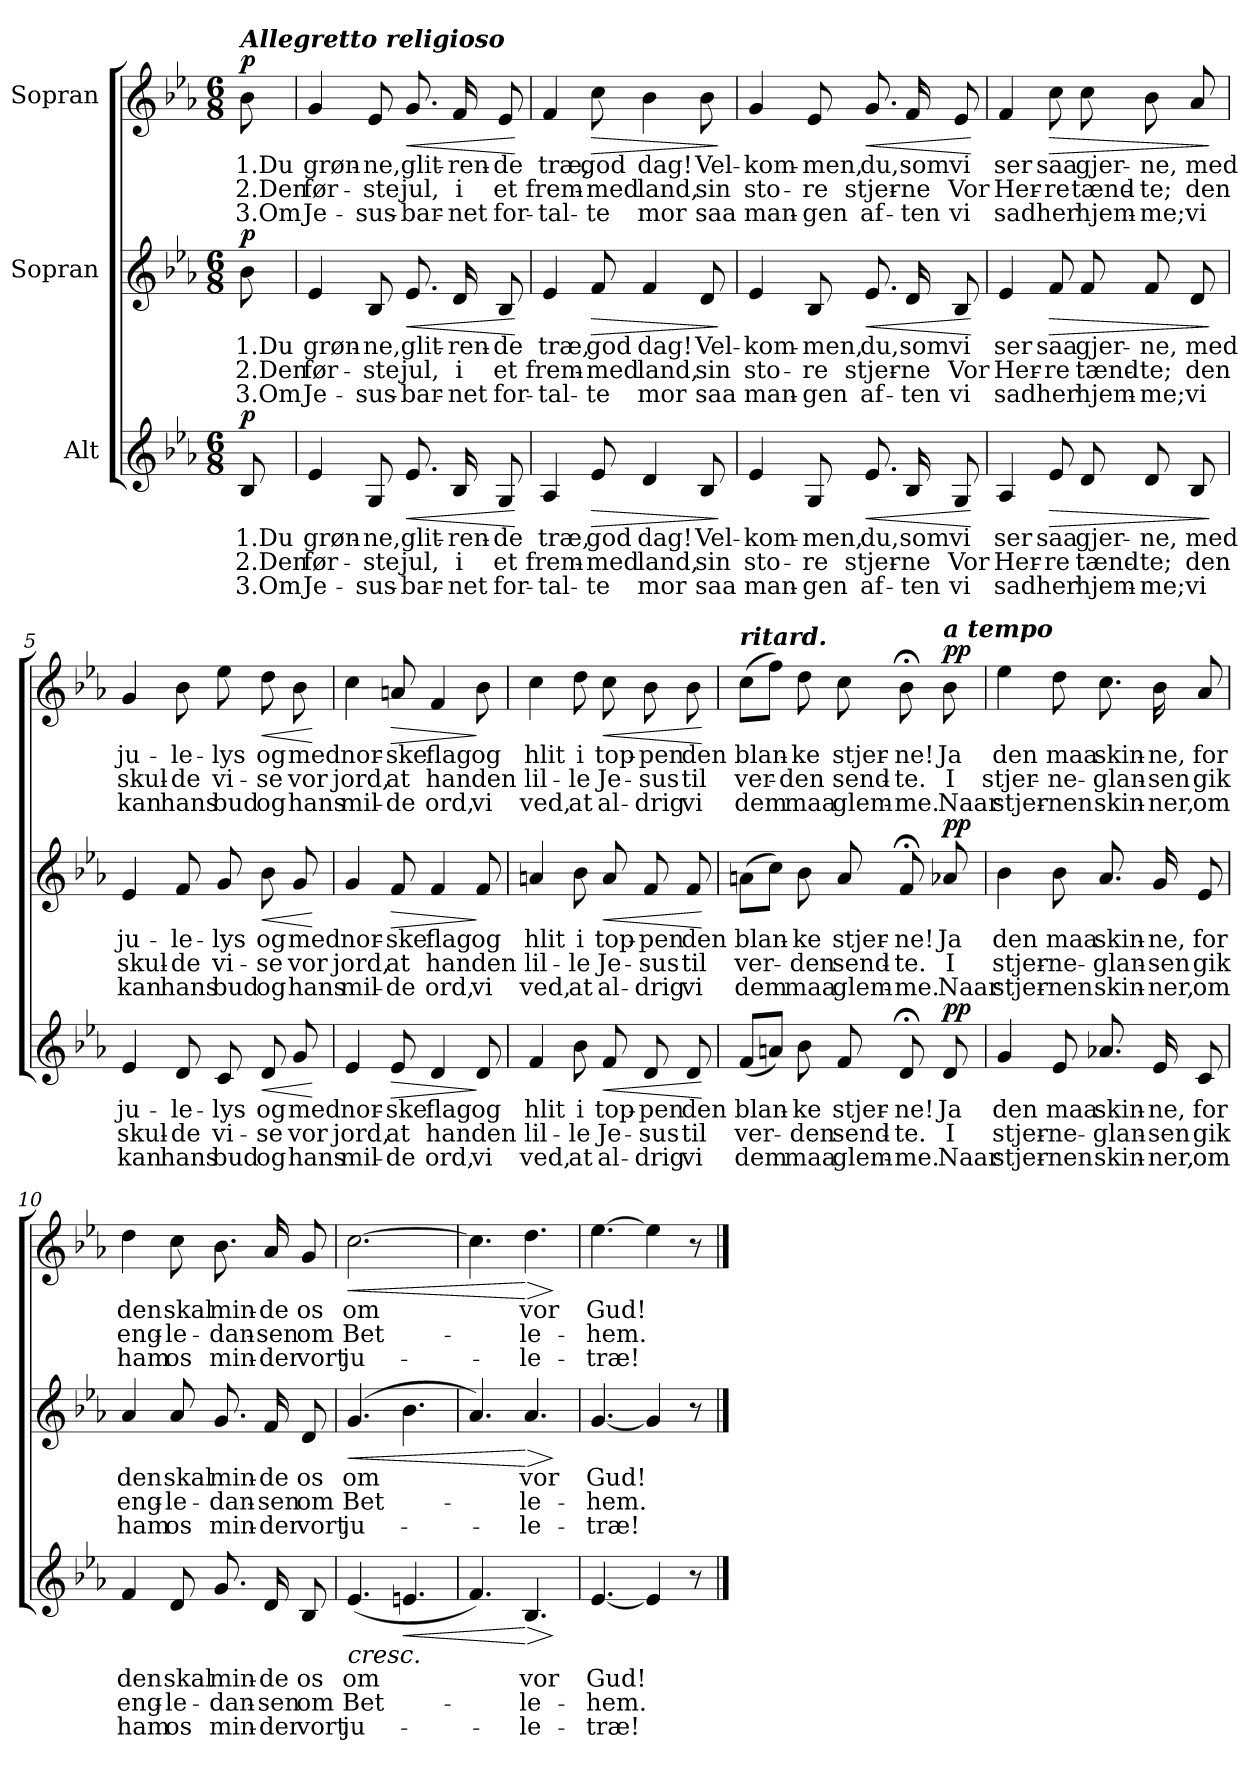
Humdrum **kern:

**kern	**text	**text	**text	**dynam	**kern	**text	**text	**text	**dynam	**kern	**text	**text	**text	**dynam
*part3	*part3	*part3	*part3	*part3	*part2	*part2	*part2	*part2	*part2	*part1	*part1	*part1	*part1	*part1
*staff3	*staff3	*staff3	*staff3	*staff3	*staff2	*staff2	*staff2	*staff2	*staff2	*staff1	*staff1	*staff1	*staff1	*staff1
*I"Alt	*	*	*	*	*I"Sopran	*	*	*	*	*I"Sopran	*	*	*	*
*clefG2	*	*	*	*	*clefG2	*	*	*	*	*clefG2	*	*	*	*
*k[b-e-a-]	*	*	*	*	*k[b-e-a-]	*	*	*	*	*k[b-e-a-]	*	*	*	*
*M6/8	*	*	*	*	*M6/8	*	*	*	*	*M6/8	*	*	*	*
=	=	=	=	=	=	=	=	=	=	=	=	=	=	=
!	!	!	!	!	!	!	!	!	!	!LO:TX:a:Bi:t=Allegretto religioso	!	!	!	!
!	!	!	!	!LO:DY:a	!	!	!	!	!LO:DY:a	!	!	!	!	!LO:DY:a
8B-/	1.Du	2.Den	3.Om	p	8b-\	1.Du	2.Den	3.Om	p	8b-\	1.Du	2.Den	3.Om	p
=1	=1	=1	=1	=1	=1	=1	=1	=1	=1	=1	=1	=1	=1	=1
4e-/	grøn-	før-	Je-	.	4e-/	grøn-	før-	Je-	.	4g/	grøn-	før-	Je-	.
8G/	-ne,	-ste	-sus-	.	8B-/	-ne,	-ste	-sus-	.	8e-/	-ne,	-ste	-sus-	.
!	!	!	!	!LO:HP:b	!	!	!	!	!LO:HP:b	!	!	!	!	!LO:HP:b
8.e-/	glit-	jul,	-bar-	<	8.e-/	glit-	jul,	-bar-	<	8.g/	glit-	jul,	-bar-	<
16B-/	-ren-	i	-net	.	16d/	-ren-	i	-net	.	16f/	-ren-	i	-net	.
8G/	-de	et	for-	.	8B-/	-de	et	for-	.	8e-/	-de	et	for-	.
.	.	.	.	[	.	.	.	.	[	.	.	.	.	[
=2	=2	=2	=2	=2	=2	=2	=2	=2	=2	=2	=2	=2	=2	=2
4A-/	træ,	frem-	-tal-	.	4e-/	træ,	frem-	-tal-	.	4f/	træ,	frem-	-tal-	.
!	!	!	!	!LO:HP:b	!	!	!	!	!LO:HP:b	!	!	!	!	!LO:HP:b
8e-/	god	-med	-te	>	8f/	god	-med	-te	>	8cc\	god	-med	-te	>
4d/	dag!	land,	mor	.	4f/	dag!	land,	mor	.	4b-\	dag!	land,	mor	.
8B-/	Vel-	sin	saa	.	8d/	Vel-	sin	saa	.	8b-\	Vel-	sin	saa	.
.	.	.	.	]	.	.	.	.	]	.	.	.	.	]
=3	=3	=3	=3	=3	=3	=3	=3	=3	=3	=3	=3	=3	=3	=3
4e-/	-kom-	sto-	man-	.	4e-/	-kom-	sto-	man-	.	4g/	-kom-	sto-	man-	.
8G/	-men,	-re	-gen	.	8B-/	-men,	-re	-gen	.	8e-/	-men,	-re	-gen	.
!	!	!	!	!LO:HP:b	!	!	!	!	!LO:HP:b	!	!	!	!	!LO:HP:b
8.e-/	du,	stjer-	af-	<	8.e-/	du,	stjer-	af-	<	8.g/	du,	stjer-	af-	<
16B-/	som	-ne	-ten	.	16d/	som	-ne	-ten	.	16f/	som	-ne	-ten	.
8G/	vi	Vor	vi	.	8B-/	vi	Vor	vi	.	8e-/	vi	Vor	vi	.
.	.	.	.	[	.	.	.	.	[	.	.	.	.	[
!!LO:LB:g=z
=4	=4	=4	=4	=4	=4	=4	=4	=4	=4	=4	=4	=4	=4	=4
4A-/	ser	Her-	sad	.	4e-/	ser	Her-	sad	.	4f/	ser	Her-	sad	.
!	!	!	!	!LO:HP:b	!	!	!	!	!LO:HP:b	!	!	!	!	!LO:HP:b
8e-/	saa	-re	her	>	8f/	saa	-re	her	>	8cc\	saa	-re	her	>
8d/	gjer-	tænd-	hjem-	.	8f/	gjer-	tænd-	hjem-	.	8cc\	gjer-	tænd-	hjem-	.
8d/	-ne,	-te;	-me;	.	8f/	-ne,	-te;	-me;	.	8b-\	-ne,	-te;	-me;	.
8B-/	med	den	vi	.	8d/	med	den	vi	.	8a-/	med	den	vi	.
.	.	.	.	]	.	.	.	.	]	.	.	.	.	]
=5	=5	=5	=5	=5	=5	=5	=5	=5	=5	=5	=5	=5	=5	=5
4e-/	ju-	skul-	kan	.	4e-/	ju-	skul-	kan	.	4g/	ju-	skul-	kan	.
8d/	-le-	-de	hans	.	8f/	-le-	-de	hans	.	8b-\	-le-	-de	hans	.
8c/	-lys	vi-	bud	.	8g/	-lys	vi-	bud	.	8ee-\	-lys	vi-	bud	.
!	!	!	!	!LO:HP:b	!	!	!	!	!LO:HP:b	!	!	!	!	!LO:HP:b
8d/	og	-se	og	<	8b-\	og	-se	og	<	8dd\	og	-se	og	<
8g/	med	vor	hans	.	8g/	med	vor	hans	.	8b-\	med	vor	hans	.
.	.	.	.	[	.	.	.	.	[	.	.	.	.	[
=6	=6	=6	=6	=6	=6	=6	=6	=6	=6	=6	=6	=6	=6	=6
4e-/	nor-	jord,	mil-	.	4g/	nor-	jord,	mil-	.	4cc\	nor-	jord,	mil-	.
!	!	!	!	!LO:HP:b	!	!	!	!	!LO:HP:b	!	!	!	!	!LO:HP:b
8e-/	-ske	at	-de	>	8f/	-ske	at	-de	>	8an/	-ske	at	-de	>
4d/	flag	han	ord,	.	4f/	flag	han	ord,	.	4f/	flag	han	ord,	.
8d/	og	den	vi	]	8f/	og	den	vi	]	8b-\	og	den	vi	]
!!LO:PB:g=z
=7	=7	=7	=7	=7	=7	=7	=7	=7	=7	=7	=7	=7	=7	=7
4f/	hlit	lil-	ved,	.	4an/	hlit	lil-	ved,	.	4cc\	hlit	lil-	ved,	.
8b-\	i	-le	at	.	8b-\	i	-le	at	.	8dd\	i	-le	at	.
!	!	!	!	!LO:HP:b	!	!	!	!	!LO:HP:b	!	!	!	!	!LO:HP:b
8f/	top-	Je-	al-	<	8a/	top-	Je-	al-	<	8cc\	top-	Je-	al-	<
8d/	-pen	-sus	-drig	.	8f/	-pen	-sus	-drig	.	8b-\	-pen	-sus	-drig	.
8d/	den	til	vi	.	8f/	den	til	vi	.	8b-\	den	til	vi	.
.	.	.	.	[	.	.	.	.	[	.	.	.	.	[
=8	=8	=8	=8	=8	=8	=8	=8	=8	=8	=8	=8	=8	=8	=8
!	!	!	!	!	!	!	!	!	!	!LO:TX:a:Bi:t=ritard.	!	!	!	!
(8f/L	blan-	ver-	dem	.	(8an\L	blan-	ver-	dem	.	(8cc\L	blan-	ver-	dem	.
8an/J)	.	.	.	.	8cc\J)	.	.	.	.	8ff\J)	.	.	.	.
8b-\	-ke	-den	maa	.	8b-\	-ke	-den	maa	.	8dd\	-ke	-den	maa	.
8f/	stjer-	send-	glem-	.	8a/	stjer-	send-	glem-	.	8cc\	stjer-	send-	glem-	.
8d;</	-ne!	-te.	-me.	.	8f;</	-ne!	-te.	-me.	.	8b-;<\	-ne!	-te.	-me.	.
!	!	!	!	!	!	!	!	!	!	!LO:TX:a:Bi:t=a tempo	!	!	!	!
!	!	!	!	!LO:DY:a	!	!	!	!	!LO:DY:a	!	!	!	!	!LO:DY:a
8d/	Ja	I	Naar	pp	8a-X/	Ja	I	Naar	pp	8b-\	Ja	I	Naar	pp
=9	=9	=9	=9	=9	=9	=9	=9	=9	=9	=9	=9	=9	=9	=9
4g/	den	stjer-	stjer-	.	4b-\	den	stjer-	stjer-	.	4ee-\	den	stjer-	stjer-	.
8e-/	maa	-ne-	-nen	.	8b-\	maa	-ne-	-nen	.	8dd\	maa	-ne-	-nen	.
8.a-X/	skin-	-glan-	skin-	.	8.a-/	skin-	-glan-	skin-	.	8.cc\	skin-	-glan-	skin-	.
16e-/	-ne,	-sen	-ner,	.	16g/	-ne,	-sen	-ner,	.	16b-\	-ne,	-sen	-ner,	.
8c/	for	gik	om	.	8e-/	for	gik	om	.	8a-/	for	gik	om	.
!!LO:LB:g=z
=10	=10	=10	=10	=10	=10	=10	=10	=10	=10	=10	=10	=10	=10	=10
4f/	den	eng-	ham	.	4a-/	den	eng-	ham	.	4dd\	den	eng-	ham	.
8d/	skal	-le-	os	.	8a-/	skal	-le-	os	.	8cc\	skal	-le-	os	.
8.g/	min-	-dan-	min-	.	8.g/	min-	-dan-	min-	.	8.b-\	min-	-dan-	min-	.
16d/	-de	-sen	-der	.	16f/	-de	-sen	-der	.	16a-/	-de	-sen	-der	.
8B-/	os	om	vort	.	8d/	os	om	vort	.	8g/	os	om	vort	.
=11	=11	=11	=11	=11	=11	=11	=11	=11	=11	=11	=11	=11	=11	=11
!	!	!	!	!LO:HP:b	!	!	!	!	!LO:HP:b	!	!	!	!	!LO:HP:b
(4.e-/	om	Bet-	ju-	<	(4.g/	om	Bet-	ju-	<	[2.cc\	om	Bet-	ju-	<
!	!	!	!	!LO:HP:b	!	!	!	!	!	!	!	!	!	!
4.en/	.	.	.	<	4.b-\	.	.	.	.	.	.	.	.	.
=12	=12	=12	=12	=12	=12	=12	=12	=12	=12	=12	=12	=12	=12	=12
4.f/)	.	.	.	.	4.a-/)	.	.	.	.	4.cc\]	.	.	.	.
!	!	!	!	!LO:HP:n=1:b	!	!	!	!	!	!	!	!	!	!
!	!	!	!	!LO:HP:n=1:b	!	!	!	!	!LO:HP:n=1:b	!	!	!	!	!LO:HP:n=1:b
4.B-/	vor	-le-	-le-	[ [ > >	4.a-/	vor	-le-	-le-	[ >	4.dd\	vor	-le-	-le-	[ >
.	.	.	.	]	.	.	.	.	]	.	.	.	.	]
=13	=13	=13	=13	=13	=13	=13	=13	=13	=13	=13	=13	=13	=13	=13
[4.e-/	Gud!	-hem.	-træ!	.	[4.g/	Gud!	-hem.	-træ!	.	[4.ee-\	Gud!	-hem.	-træ!	.
4e-/]	.	.	.	]	4g/]	.	.	.	.	4ee-\]	.	.	.	.
8r	.	.	.	.	8r	.	.	.	.	8r	.	.	.	.
==	==	==	==	==	==	==	==	==	==	==	==	==	==	==
*-	*-	*-	*-	*-	*-	*-	*-	*-	*-	*-	*-	*-	*-	*-
